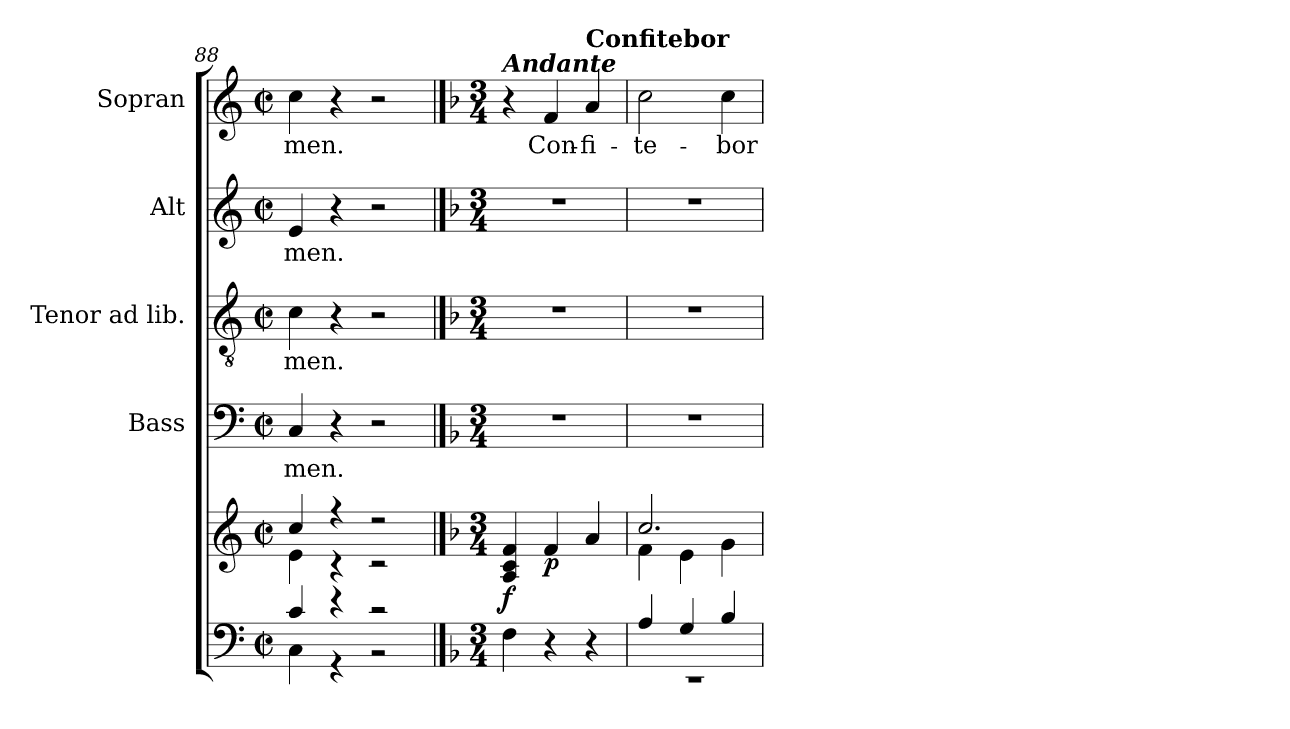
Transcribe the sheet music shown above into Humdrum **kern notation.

**kern	**kern	**dynam	**kern	**text	**kern	**text	**kern	**text	**kern	**text
*part5	*part5	*part5	*part4	*part4	*part3	*part3	*part2	*part2	*part1	*part1
*staff6	*staff5	*staff5/6	*staff4	*staff4	*staff3	*staff3	*staff2	*staff2	*staff1	*staff1
*	*	*	*I"Bass	*	*I"Tenor ad lib.	*	*I"Alt	*	*I"Sopran	*
*	*	*	*I'B.	*	*I'T.	*	*I'A.	*	*I'S.	*
*clefF4	*clefG2	*	*clefF4	*	*clefGv2	*	*clefG2	*	*clefG2	*
*k[]	*k[]	*	*k[]	*	*k[]	*	*k[]	*	*k[]	*
*C:	*C:	*	*C:	*	*C:	*	*C:	*	*C:	*
*M2/2	*M2/2	*	*M2/2	*	*M2/2	*	*M2/2	*	*M2/2	*
*met(c|)	*met(c|)	*	*met(c|)	*	*met(c|)	*	*met(c|)	*	*met(c|)	*
=88	=88	=88	=88	=88	=88	=88	=88	=88	=88	=88
*^	*^	*	*	*	*	*	*	*	*	*
!	!	!	!	!	!	!LO:LY:b	!	!LO:LY:b	!	!LO:LY:b	!	!LO:LY:b
4c/	4C\	4cc/	4e\	.	4C/	-men.	4c\	-men.	4e/	-men.	4cc\	-men.
4r	4r	4r	4r	.	4r	.	4r	.	4r	.	4r	.
2r	2r	2r	2r	.	2r	.	2r	.	2r	.	2r	.
*v	*v	*	*	*	*	*	*	*	*	*	*	*
*	*v	*v	*	*	*	*	*	*	*	*	*
!!LO:LB:g=z
==89	==89	==89	==89	==89	==89	==89	==89	==89	==89	==89
*k[b-]	*k[b-]	*	*k[b-]	*	*k[b-]	*	*k[b-]	*	*k[b-]	*
*F:	*F:	*	*F:	*	*F:	*	*F:	*	*F:	*
*M3/4	*M3/4	*	*M3/4	*	*M3/4	*	*M3/4	*	*M3/4	*
*^	*^	*	*	*	*	*	*	*	*	*
!	!	!	!	!	!	!	!	!	!	!	!LO:TX:a:Bi:t=Andante	!
!	!	!	!	!LO:DY:b	!	!	!	!	!	!	!	!
*v	*v	*	*	*	*	*	*	*	*	*	*	*
*	*v	*v	*	*	*	*	*	*	*	*	*
4F\	4A/ 4c/ 4f/	f	2.r	.	2.r	.	2.r	.	4r	.
!	!	!LO:DY:b	!	!	!	!	!	!	!	!LO:LY:b
4r	4f/	p	.	.	.	.	.	.	4f/	Con-
!	!	!	!	!	!	!	!	!	!LO:TX:a:B:t=Confitebor	!
!	!	!	!	!	!	!	!	!	!	!LO:LY:b
4r	4a/	.	.	.	.	.	.	.	4a/	-fi-
=90	=90	=90	=90	=90	=90	=90	=90	=90	=90	=90
*^	*	*	*	*	*	*	*	*	*	*
!	!LO:N:vis=1	!	!	!	!	!	!	!	!	!	!LO:LY:b
*	*	*^	*	*	*	*	*	*	*	*	*
4A/	2.rEE	2.cc/	4f\	.	2.r	.	2.r	.	2.r	.	2cc\	-te-
4G/	.	.	4e\	.	.	.	.	.	.	.	.	.
!	!	!	!	!	!	!	!	!	!	!	!	!LO:LY:b
4B-/	.	.	4g\	.	.	.	.	.	.	.	4cc\	-bor
*v	*v	*	*	*	*	*	*	*	*	*	*	*
*	*v	*v	*	*	*	*	*	*	*	*	*
=	=	=	=	=	=	=	=	=	=	=
*-	*-	*-	*-	*-	*-	*-	*-	*-	*-	*-
